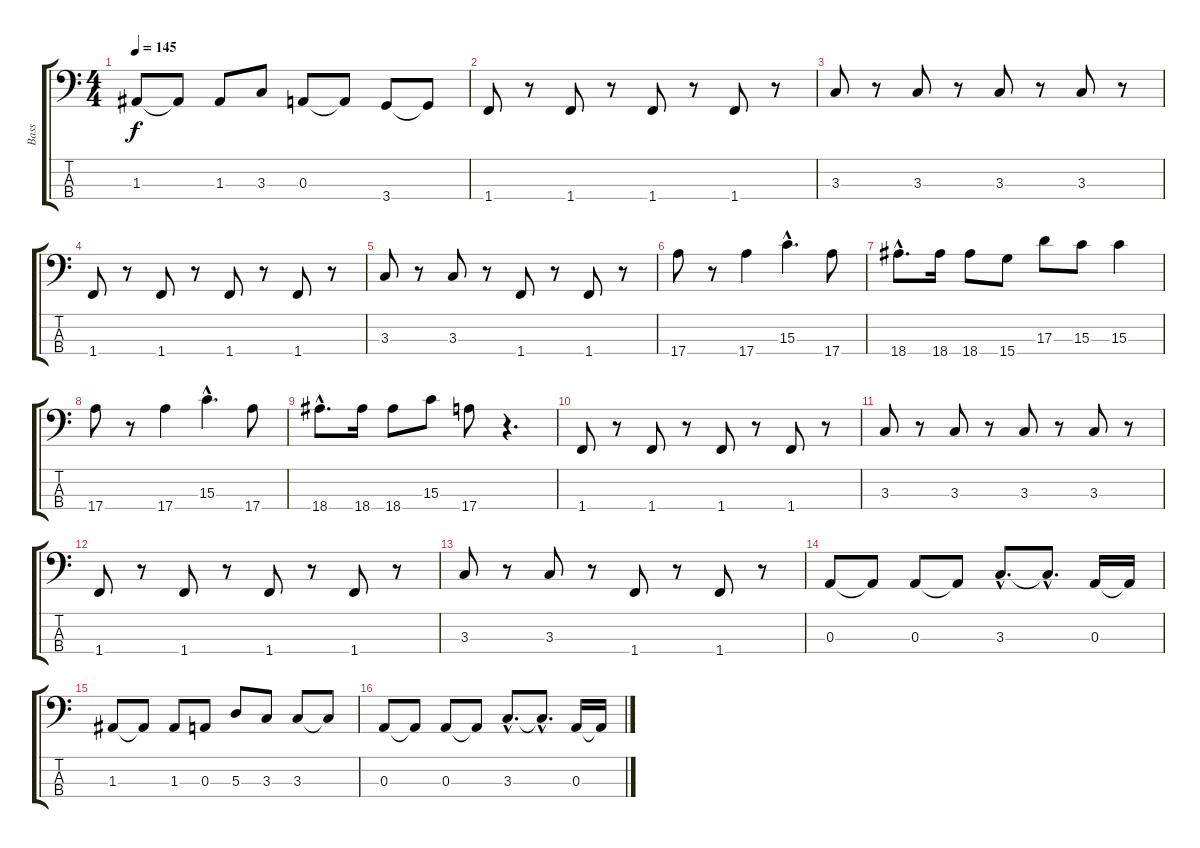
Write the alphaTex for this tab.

\track ("Bass" "Bass") {instrument electricbasspick}
\staff {score tabs}
\tuning (G2 D2 A1 E1) {hide}
\ts (4 4)
\tempo 145
\clef f4
\ks c
1.3.8{dy f} 1.3{t}.8 1.3.8 3.3.8 0.3.8 0.3{t}.8 3.4.8 3.4{t}.8 |
1.4.8{volume 13 instrument electricbasspick} r.8 1.4.8 r.8 1.4.8 r.8 1.4.8 r.8 |
3.3.8 r.8 3.3.8 r.8 3.3.8 r.8 3.3.8 r.8 |
1.4.8 r.8 1.4.8 r.8 1.4.8 r.8 1.4.8 r.8 |
3.3.8 r.8 3.3.8 r.8 1.4.8 r.8 1.4.8 r.8 |
17.4.8{volume 16 instrument slapbass2} r.8 17.4.4 15.3{hac}.4{d} 17.4.8 |
18.4{hac}.8{d} 18.4.16 18.4.8 15.4.8 17.3.8 15.3.8 15.3.4 |
17.4.8 r.8 17.4.4 15.3{hac}.4{d} 17.4.8 |
18.4{hac}.8{d} 18.4.16 18.4.8 15.3.8 17.4.8 r.4{d} |
1.4.8{volume 13 instrument electricbasspick} r.8 1.4.8 r.8 1.4.8 r.8 1.4.8 r.8 |
3.3.8 r.8 3.3.8 r.8 3.3.8 r.8 3.3.8 r.8 |
1.4.8 r.8 1.4.8 r.8 1.4.8 r.8 1.4.8 r.8 |
3.3.8 r.8 3.3.8 r.8 1.4.8 r.8 1.4.8 r.8 |
0.3.8 0.3{t}.8 0.3.8 0.3{t}.8 3.3{hac}.8{d} 3.3{hac t}.8{d} 0.3.16 0.3{t}.16 |
1.3.8 1.3{t}.8 1.3.8 0.3.8 5.3.8 3.3.8 3.3.8 3.3{t}.8 |
0.3.8 0.3{t}.8 0.3.8 0.3{t}.8 3.3{hac}.8{d} 3.3{hac t}.8{d} 0.3.16 0.3{t}.16
